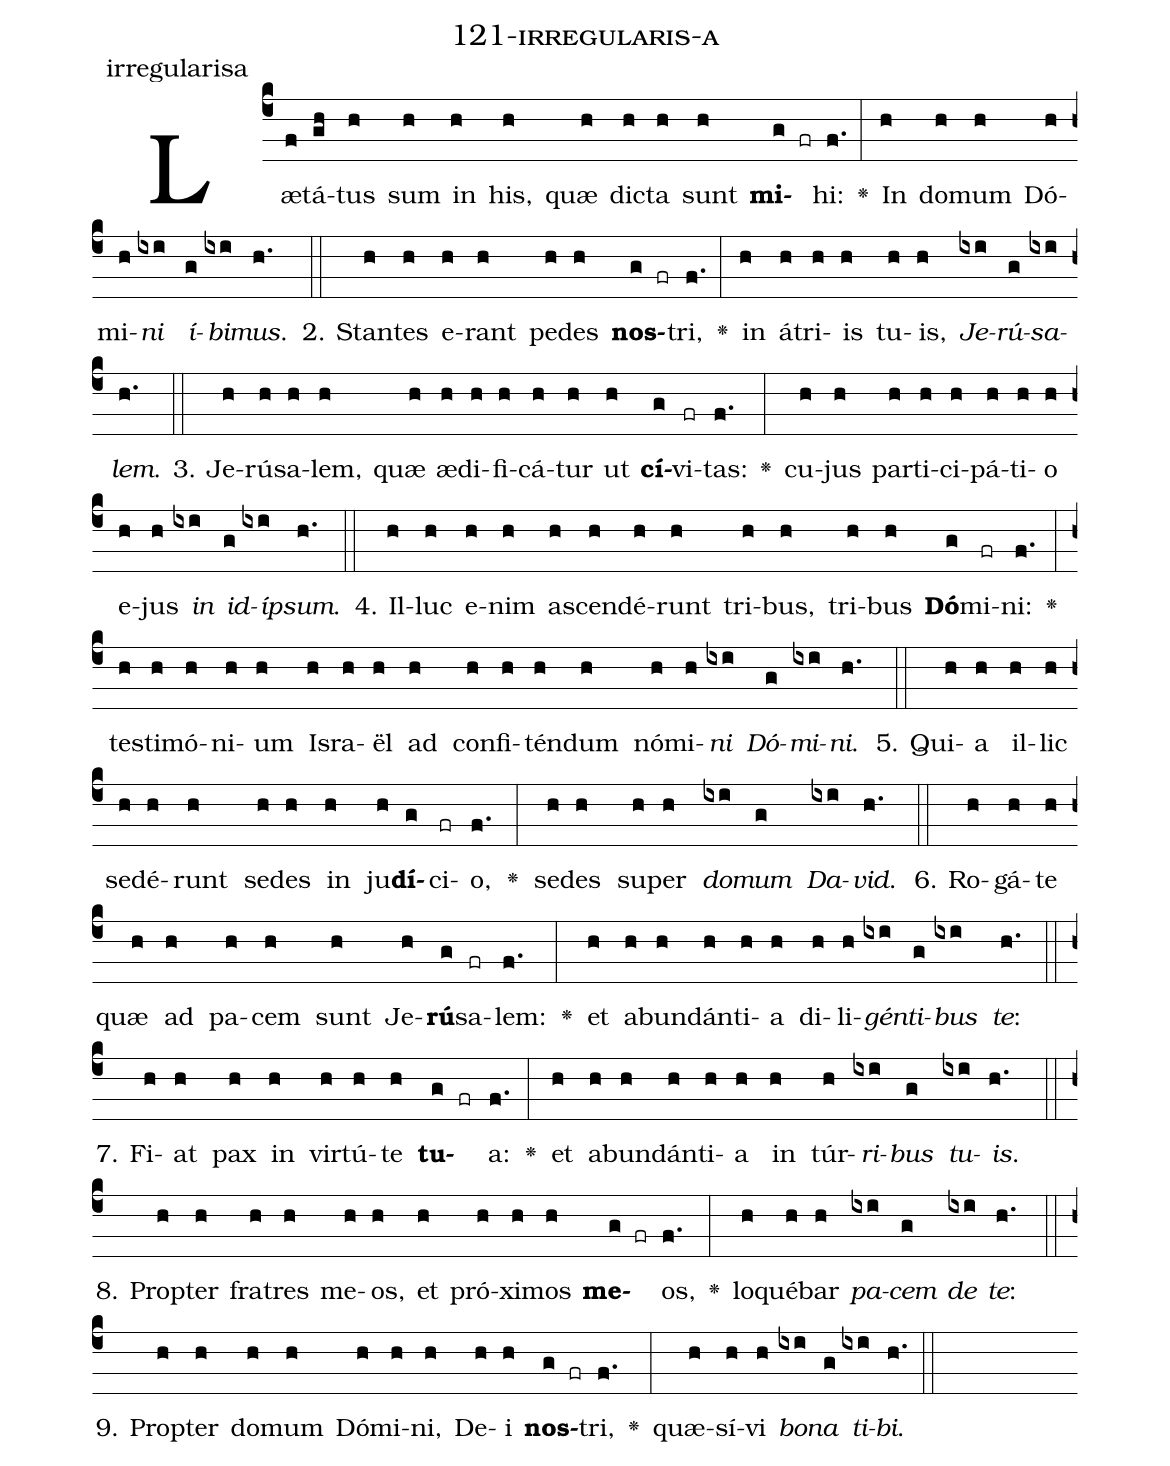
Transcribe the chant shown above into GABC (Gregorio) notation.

name: 121-irregularis-a;
annotation: irregularisa;
%%
(c4)Læ(f)tá(gh)tus(h) sum(h) in(h) his,(h) quæ(h) dic(h)ta(h) sunt(h) <b>mi</b>(g fr)hi:(f.) <v>\greheightstar</v>(:) In(h) do(h)mum(h) Dó(h)mi(h)<i>ni</i>(ixi) <i>í</i>(g)<i>bi</i>(ixi)<i>mus</i>.(h.) (::)
2. Stan(h)tes(h) e(h)rant(h) pe(h)des(h) <b>nos</b>(g fr)tri,(f.) <v>\greheightstar</v>(:) in(h) á(h)tri(h)is(h) tu(h)is,(h) <i>Je</i>(ixi)<i>rú</i>(g)<i>sa</i>(ixi)<i>lem</i>.(h.) (::)
3. Je(h)rú(h)sa(h)lem,(h) quæ(h) æ(h)di(h)fi(h)cá(h)tur(h) ut(h) <b>cí</b>(g)vi(fr)tas:(f.) <v>\greheightstar</v>(:) cu(h)jus(h) par(h)ti(h)ci(h)pá(h)ti(h)o(h) e(h)jus(h) <i>in</i>(ixi) <i>id</i>(g)<i>íp</i>(ixi)<i>sum</i>.(h.) (::)
4. Il(h)luc(h) e(h)nim(h) a(h)scen(h)dé(h)runt(h) tri(h)bus,(h) tri(h)bus(h) <b>Dó</b>(g)mi(fr)ni:(f.) <v>\greheightstar</v>(:) tes(h)ti(h)mó(h)ni(h)um(h) Is(h)ra(h)ël(h) ad(h) con(h)fi(h)tén(h)dum(h) nó(h)mi(h)<i>ni</i>(ixi) <i>Dó</i>(g)<i>mi</i>(ixi)<i>ni</i>.(h.) (::)
5. Qui(h)a(h) il(h)lic(h) se(h)dé(h)runt(h) se(h)des(h) in(h) ju(h)<b>dí</b>(g)ci(fr)o,(f.) <v>\greheightstar</v>(:) se(h)des(h) su(h)per(h) <i>do</i>(ixi)<i>mum</i>(g) <i>Da</i>(ixi)<i>vid</i>.(h.) (::)
6. Ro(h)gá(h)te(h) quæ(h) ad(h) pa(h)cem(h) sunt(h) Je(h)<b>rú</b>(g)sa(fr)lem:(f.) <v>\greheightstar</v>(:) et(h) ab(h)un(h)dán(h)ti(h)a(h) di(h)li(h)<i>gén</i>(ixi)<i>ti</i>(g)<i>bus</i>(ixi) <i>te</i>:(h.) (::)
7. Fi(h)at(h) pax(h) in(h) vir(h)tú(h)te(h) <b>tu</b>(g fr)a:(f.) <v>\greheightstar</v>(:) et(h) ab(h)un(h)dán(h)ti(h)a(h) in(h) túr(h)<i>ri</i>(ixi)<i>bus</i>(g) <i>tu</i>(ixi)<i>is</i>.(h.) (::)
8. Prop(h)ter(h) fra(h)tres(h) me(h)os,(h) et(h) pró(h)xi(h)mos(h) <b>me</b>(g fr)os,(f.) <v>\greheightstar</v>(:) lo(h)qué(h)bar(h) <i>pa</i>(ixi)<i>cem</i>(g) <i>de</i>(ixi) <i>te</i>:(h.) (::)
9. Prop(h)ter(h) do(h)mum(h) Dó(h)mi(h)ni,(h) De(h)i(h) <b>nos</b>(g fr)tri,(f.) <v>\greheightstar</v>(:) quæ(h)sí(h)vi(h) <i>bo</i>(ixi)<i>na</i>(g) <i>ti</i>(ixi)<i>bi</i>.(h.) (::)
